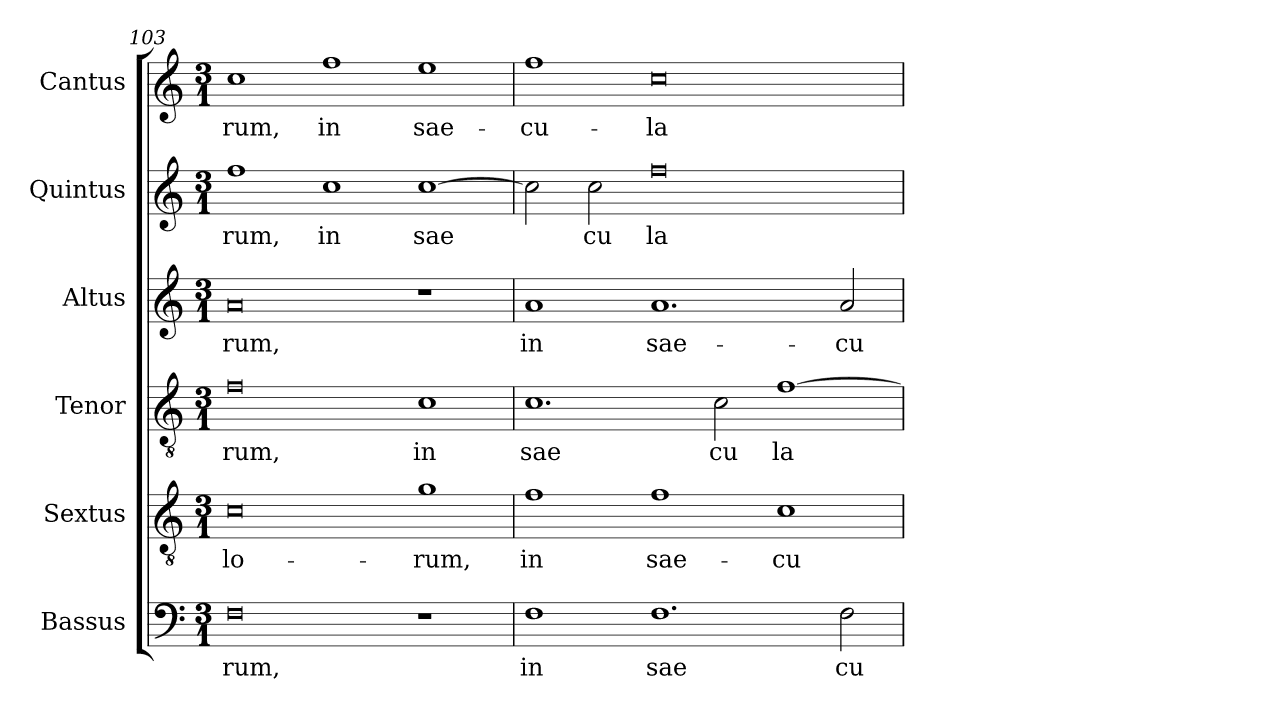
**kern	**text	**kern	**text	**kern	**text	**kern	**text	**kern	**text	**kern	**text
*part6	*part6	*part5	*part5	*part4	*part4	*part3	*part3	*part2	*part2	*part1	*part1
*staff6	*staff6	*staff5	*staff5	*staff4	*staff4	*staff3	*staff3	*staff2	*staff2	*staff1	*staff1
*I"Bassus	*	*I"Sextus	*	*I"Tenor	*	*I"Altus	*	*I"Quintus	*	*I"Cantus	*
!!LO:PB:g=z
*clefF4	*	*clefGv2	*	*clefGv2	*	*clefG2	*	*clefG2	*	*clefG2	*
*k[]	*	*k[]	*	*k[]	*	*k[]	*	*k[]	*	*k[]	*
*C:	*	*C:	*	*C:	*	*C:	*	*C:	*	*C:	*
*M3/1	*	*M3/1	*	*M3/1	*	*M3/1	*	*M3/1	*	*M3/1	*
=103	=103	=103	=103	=103	=103	=103	=103	=103	=103	=103	=103
!	!LO:LY:b:cj	!	!LO:LY:b:cj	!	!LO:LY:b:cj	!	!LO:LY:b:cj	!	!LO:LY:b:cj	!	!LO:LY:b:cj
0F	rum,	0c	lo-	0f	-rum,	0a	rum,	1ff	-rum,	1cc	rum,
!	!	!	!	!	!	!	!	!	!LO:LY:b:cj	!	!LO:LY:b:cj
.	.	.	.	.	.	.	.	1cc	in	1ff	in
!	!	!	!LO:LY:b:cj	!	!LO:LY:b:cj	!	!	!	!LO:LY:b:cj	!	!LO:LY:b:cj
1r	.	1g	-rum,	1c	in	1r	.	[>1cc	sae	1ee	sae-
=104	=104	=104	=104	=104	=104	=104	=104	=104	=104	=104	=104
!	!LO:LY:b:cj	!	!LO:LY:b:cj	!	!LO:LY:b:cj	!	!LO:LY:b:cj	!	!LO:LY:b:cj	!	!LO:LY:b:cj
1F	in	1f	in	1.c	sae	1a	in	2cc\]	.	1ff	-cu-
!	!	!	!	!	!	!	!	!	!LO:LY:b:cj	!	!
.	.	.	.	.	.	.	.	2cc\	cu	.	.
!	!LO:LY:b:cj	!	!LO:LY:b:cj	!	!	!	!LO:LY:b:cj	!	!LO:LY:b:cj	!	!LO:LY:b:cj
1.F	sae	1f	sae-	.	.	1.a	sae-	0ff	la	0cc	-la
!	!	!	!	!	!LO:LY:b:cj	!	!	!	!	!	!
.	.	.	.	2c\	cu	.	.	.	.	.	.
!	!	!	!LO:LY:b:cj	!	!LO:LY:b:cj	!	!	!	!	!	!
.	.	1c	-cu-	[>1f	la	.	.	.	.	.	.
!	!LO:LY:b:cj	!	!	!	!	!	!LO:LY:b:cj	!	!	!	!
2F\	cu	.	.	.	.	2a/	-cu-	.	.	.	.
=	=	=	=	=	=	=	=	=	=	=	=
*-	*-	*-	*-	*-	*-	*-	*-	*-	*-	*-	*-
